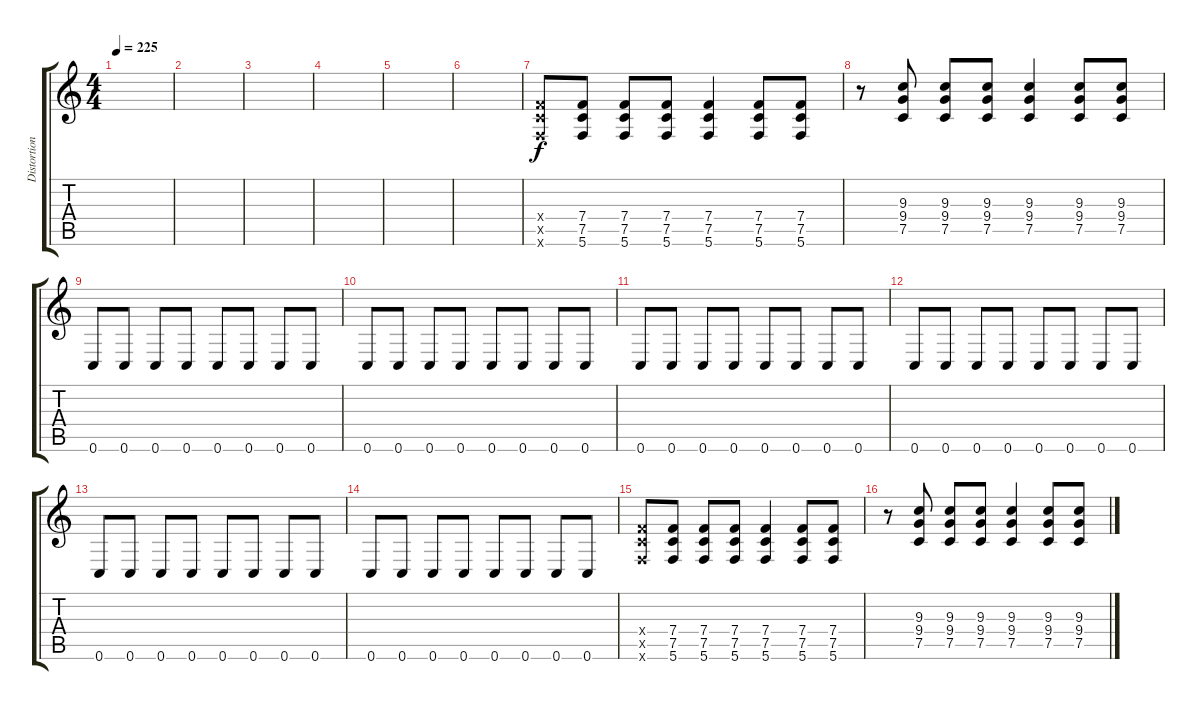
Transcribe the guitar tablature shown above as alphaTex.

\track ("Distortion II" "Distortion") {instrument distortionguitar}
\staff {score tabs}
\tuning (C4 G3 Eb3 Bb2 F2 C2) {hide}
\ts (4 4)
\tempo 225
\clef g2
\ks c
|
|
|
|
|
|
(7.4{x} 7.5{x} 5.6{x}).8 (7.4 7.5 5.6).8 (7.4 7.5 5.6).8 (7.4 7.5 5.6).8 (7.4 7.5 5.6).4 (7.4 7.5 5.6).8 (7.4 7.5 5.6).8 |
r.8 (9.3 9.4 7.5).8 (9.3 9.4 7.5).8 (9.3 9.4 7.5).8 (9.3 9.4 7.5).4 (9.3 9.4 7.5).8 (9.3 9.4 7.5).8 |
0.6.8 0.6.8 0.6.8 0.6.8 0.6.8 0.6.8 0.6.8 0.6.8 |
0.6.8 0.6.8 0.6.8 0.6.8 0.6.8 0.6.8 0.6.8 0.6.8 |
0.6.8 0.6.8 0.6.8 0.6.8 0.6.8 0.6.8 0.6.8 0.6.8 |
0.6.8 0.6.8 0.6.8 0.6.8 0.6.8 0.6.8 0.6.8 0.6.8 |
0.6.8 0.6.8 0.6.8 0.6.8 0.6.8 0.6.8 0.6.8 0.6.8 |
0.6.8 0.6.8 0.6.8 0.6.8 0.6.8 0.6.8 0.6.8 0.6.8 |
(7.4{x} 7.5{x} 5.6{x}).8 (7.4 7.5 5.6).8 (7.4 7.5 5.6).8 (7.4 7.5 5.6).8 (7.4 7.5 5.6).4 (7.4 7.5 5.6).8 (7.4 7.5 5.6).8 |
r.8 (9.3 9.4 7.5).8 (9.3 9.4 7.5).8 (9.3 9.4 7.5).8 (9.3 9.4 7.5).4 (9.3 9.4 7.5).8 (9.3 9.4 7.5).8
